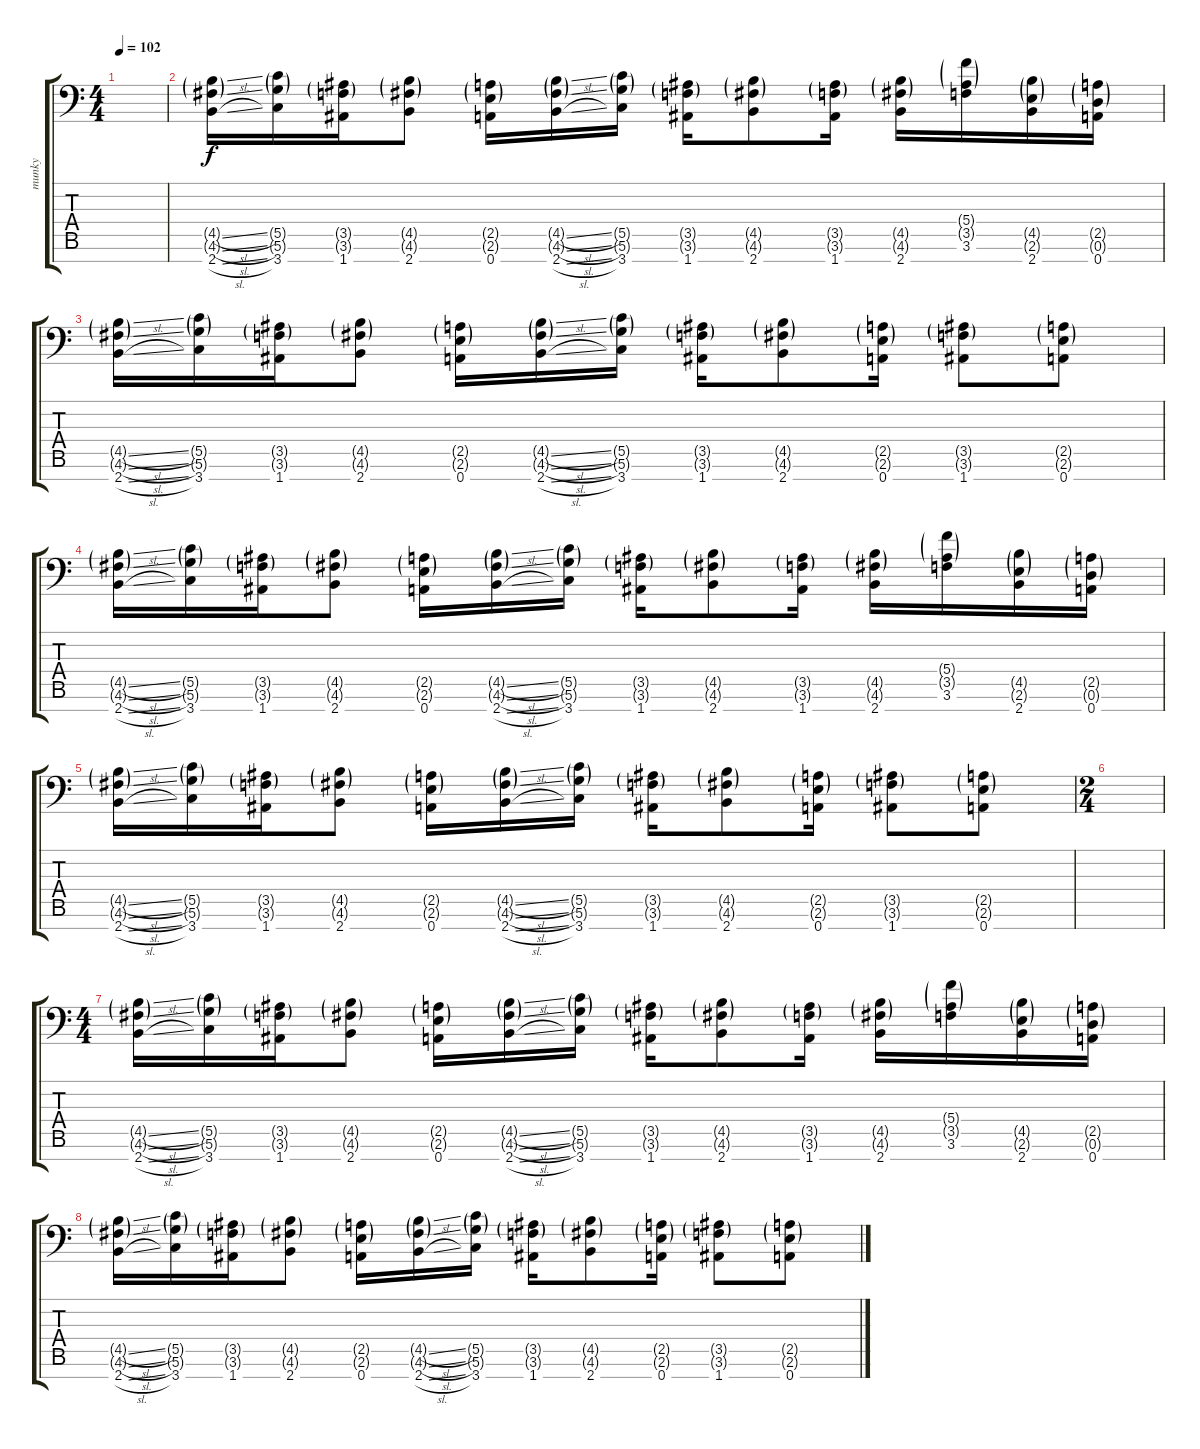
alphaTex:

\track ("munky" "munky") {instrument overdrivenguitar}
\staff {score tabs}
\tuning (D4 A3 F3 C3 G2 D2 A1) {hide}
\ts (4 4)
\tempo 102
\clef f4
\ks c
|
(4.5{sl g} 4.6{sl g} 2.7{sl}).16 (5.5{g} 5.6{g} 3.7).16 (3.5{g} 3.6{g} 1.7).16 (4.5{g} 4.6{g} 2.7).8 (2.5{g} 2.6{g} 0.7).16 (4.5{sl g} 4.6{sl g} 2.7{sl}).16 (5.5{g} 5.6{g} 3.7).16 (3.5{g} 3.6{g} 1.7).16 (4.5{g} 4.6{g} 2.7).8 (3.5{g} 3.6{g} 1.7).16 (4.5{g} 4.6{g} 2.7).16 (5.4{g} 3.5{g} 3.6).16 (4.5{g} 2.6{g} 2.7).16 (2.5{g} 0.6{g} 0.7).16 |
(4.5{sl g} 4.6{sl g} 2.7{sl}).16 (5.5{g} 5.6{g} 3.7).16 (3.5{g} 3.6{g} 1.7).16 (4.5{g} 4.6{g} 2.7).8 (2.5{g} 2.6{g} 0.7).16 (4.5{sl g} 4.6{sl g} 2.7{sl}).16 (5.5{g} 5.6{g} 3.7).16 (3.5{g} 3.6{g} 1.7).16 (4.5{g} 4.6{g} 2.7).8 (2.5{g} 2.6{g} 0.7).16 (3.5{g} 3.6{g} 1.7).8 (2.5{g} 2.6{g} 0.7).8 |
(4.5{sl g} 4.6{sl g} 2.7{sl}).16 (5.5{g} 5.6{g} 3.7).16 (3.5{g} 3.6{g} 1.7).16 (4.5{g} 4.6{g} 2.7).8 (2.5{g} 2.6{g} 0.7).16 (4.5{sl g} 4.6{sl g} 2.7{sl}).16 (5.5{g} 5.6{g} 3.7).16 (3.5{g} 3.6{g} 1.7).16 (4.5{g} 4.6{g} 2.7).8 (3.5{g} 3.6{g} 1.7).16 (4.5{g} 4.6{g} 2.7).16 (5.4{g} 3.5{g} 3.6).16 (4.5{g} 2.6{g} 2.7).16 (2.5{g} 0.6{g} 0.7).16 |
(4.5{sl g} 4.6{sl g} 2.7{sl}).16 (5.5{g} 5.6{g} 3.7).16 (3.5{g} 3.6{g} 1.7).16 (4.5{g} 4.6{g} 2.7).8 (2.5{g} 2.6{g} 0.7).16 (4.5{sl g} 4.6{sl g} 2.7{sl}).16 (5.5{g} 5.6{g} 3.7).16 (3.5{g} 3.6{g} 1.7).16 (4.5{g} 4.6{g} 2.7).8 (2.5{g} 2.6{g} 0.7).16 (3.5{g} 3.6{g} 1.7).8 (2.5{g} 2.6{g} 0.7).8 |
\ts (2 4)
|
\ts (4 4)
(4.5{sl g} 4.6{sl g} 2.7{sl}).16 (5.5{g} 5.6{g} 3.7).16 (3.5{g} 3.6{g} 1.7).16 (4.5{g} 4.6{g} 2.7).8 (2.5{g} 2.6{g} 0.7).16 (4.5{sl g} 4.6{sl g} 2.7{sl}).16 (5.5{g} 5.6{g} 3.7).16 (3.5{g} 3.6{g} 1.7).16 (4.5{g} 4.6{g} 2.7).8 (3.5{g} 3.6{g} 1.7).16 (4.5{g} 4.6{g} 2.7).16 (5.4{g} 3.5{g} 3.6).16 (4.5{g} 2.6{g} 2.7).16 (2.5{g} 0.6{g} 0.7).16 |
(4.5{sl g} 4.6{sl g} 2.7{sl}).16 (5.5{g} 5.6{g} 3.7).16 (3.5{g} 3.6{g} 1.7).16 (4.5{g} 4.6{g} 2.7).8 (2.5{g} 2.6{g} 0.7).16 (4.5{sl g} 4.6{sl g} 2.7{sl}).16 (5.5{g} 5.6{g} 3.7).16 (3.5{g} 3.6{g} 1.7).16 (4.5{g} 4.6{g} 2.7).8 (2.5{g} 2.6{g} 0.7).16 (3.5{g} 3.6{g} 1.7).8 (2.5{g} 2.6{g} 0.7).8
